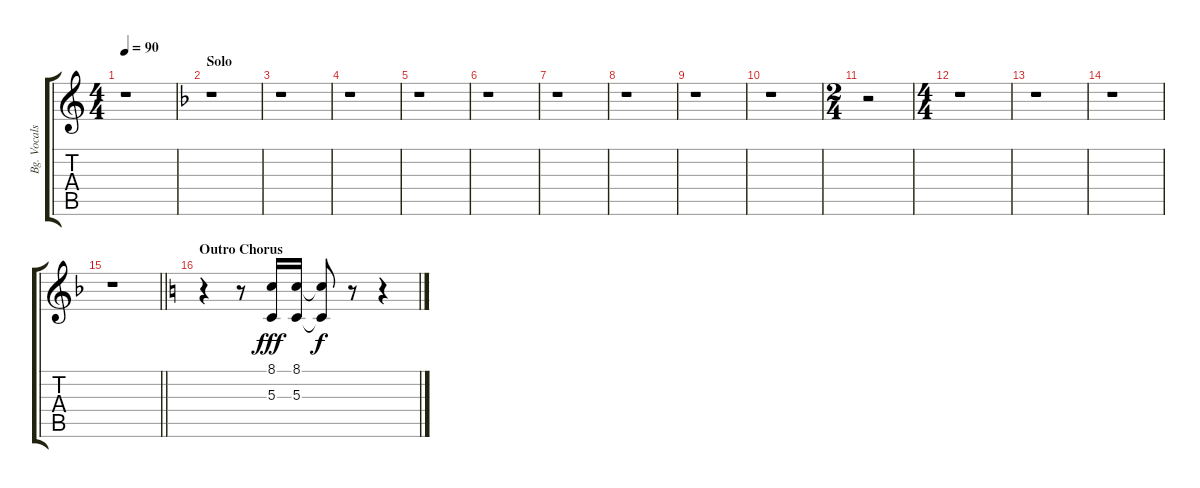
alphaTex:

\track ("Bg. Vocals" "Bg. Vocals") {instrument choiraahs}
\staff {score tabs}
\tuning (E4 B3 G3 D3 A2 E2) {hide}
\ts (4 4)
\tempo 90
\clef g2
\ks c
r.1{dy f} |
\section ("" "Solo")
\ks f
r.1 |
r.1 |
r.1 |
r.1 |
r.1 |
r.1 |
r.1 |
r.1 |
r.1 |
\ts (2 4)
r.2 |
\ts (4 4)
r.1 |
r.1 |
r.1 |
\barLineRight lightlight
r.1 |
\section ("" "Outro Chorus")
\ks c
r.4 r.8 (8.1 5.3).16{dy fff} (8.1 5.3).16 (8.1{t} 5.3{t}).8{dy f} r.8 r.4
